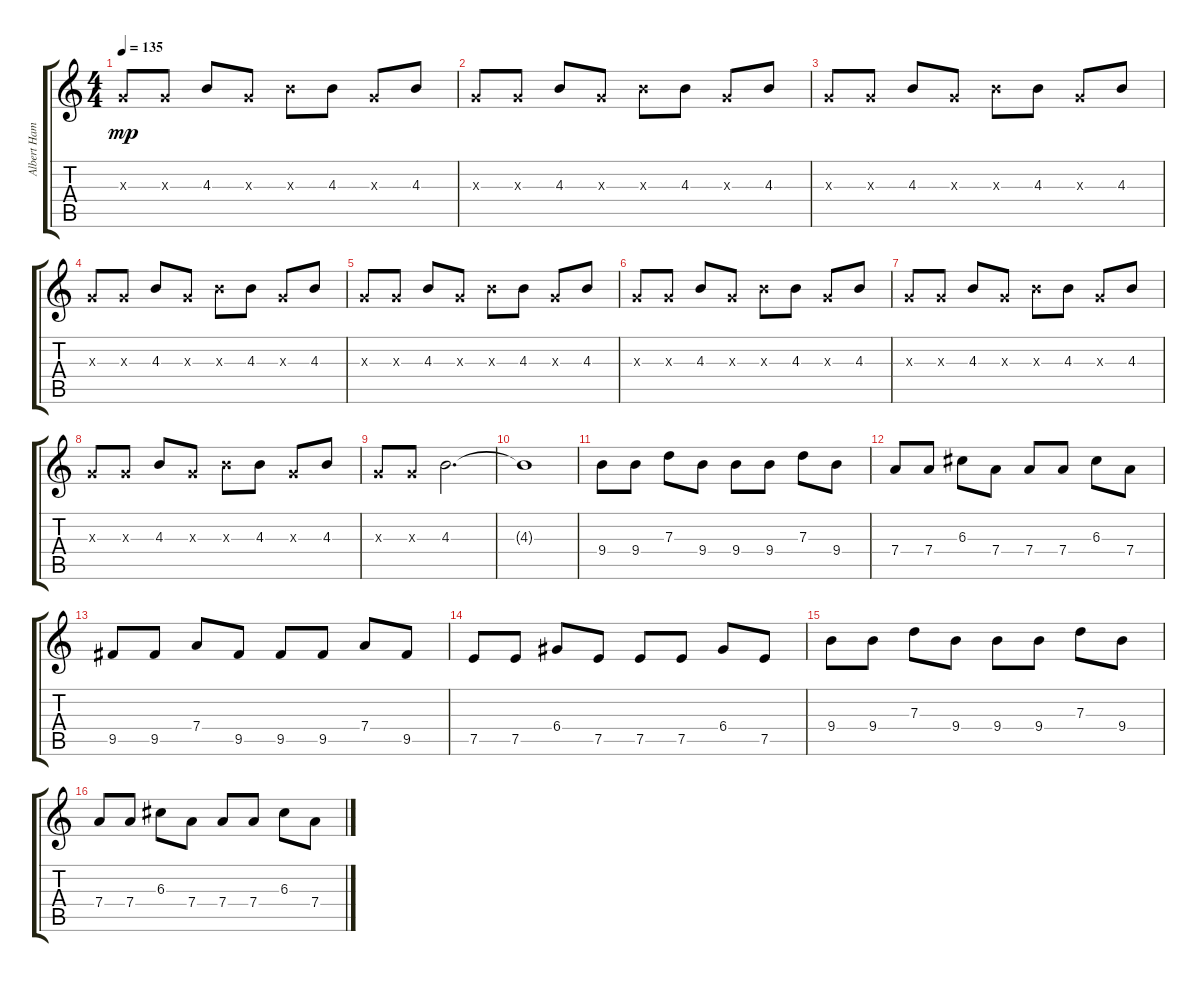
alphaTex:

\track ("Albert Hammond Jr. " "Albert Ham") {instrument overdrivenguitar}
\staff {score tabs}
\tuning (E4 B3 G3 D3 A2 E2) {hide}
\ts (4 4)
\tempo 135
\clef g2
\ks c
0.3{x}.8{dy mp} 0.3{x}.8 4.3.8 0.3{x}.8 4.3{x}.8 4.3.8 0.3{x}.8 4.3.8 |
0.3{x}.8 0.3{x}.8 4.3.8 0.3{x}.8 4.3{x}.8 4.3.8 0.3{x}.8 4.3.8 |
0.3{x}.8 0.3{x}.8 4.3.8 0.3{x}.8 4.3{x}.8 4.3.8 0.3{x}.8 4.3.8 |
0.3{x}.8 0.3{x}.8 4.3.8 0.3{x}.8 4.3{x}.8 4.3.8 0.3{x}.8 4.3.8 |
0.3{x}.8 0.3{x}.8 4.3.8 0.3{x}.8 4.3{x}.8 4.3.8 0.3{x}.8 4.3.8 |
0.3{x}.8 0.3{x}.8 4.3.8 0.3{x}.8 4.3{x}.8 4.3.8 0.3{x}.8 4.3.8 |
0.3{x}.8 0.3{x}.8 4.3.8 0.3{x}.8 4.3{x}.8 4.3.8 0.3{x}.8 4.3.8 |
0.3{x}.8 0.3{x}.8 4.3.8 0.3{x}.8 4.3{x}.8 4.3.8 0.3{x}.8 4.3.8 |
0.3{x}.8 0.3{x}.8 4.3.2{d} |
4.3{t}.1 |
9.4.8 9.4.8 7.3.8 9.4.8 9.4.8 9.4.8 7.3.8 9.4.8 |
7.4.8 7.4.8 6.3.8 7.4.8 7.4.8 7.4.8 6.3.8 7.4.8 |
9.5.8 9.5.8 7.4.8 9.5.8 9.5.8 9.5.8 7.4.8 9.5.8 |
7.5.8 7.5.8 6.4.8 7.5.8 7.5.8 7.5.8 6.4.8 7.5.8 |
9.4.8 9.4.8 7.3.8 9.4.8 9.4.8 9.4.8 7.3.8 9.4.8 |
7.4.8 7.4.8 6.3.8 7.4.8 7.4.8 7.4.8 6.3.8 7.4.8
